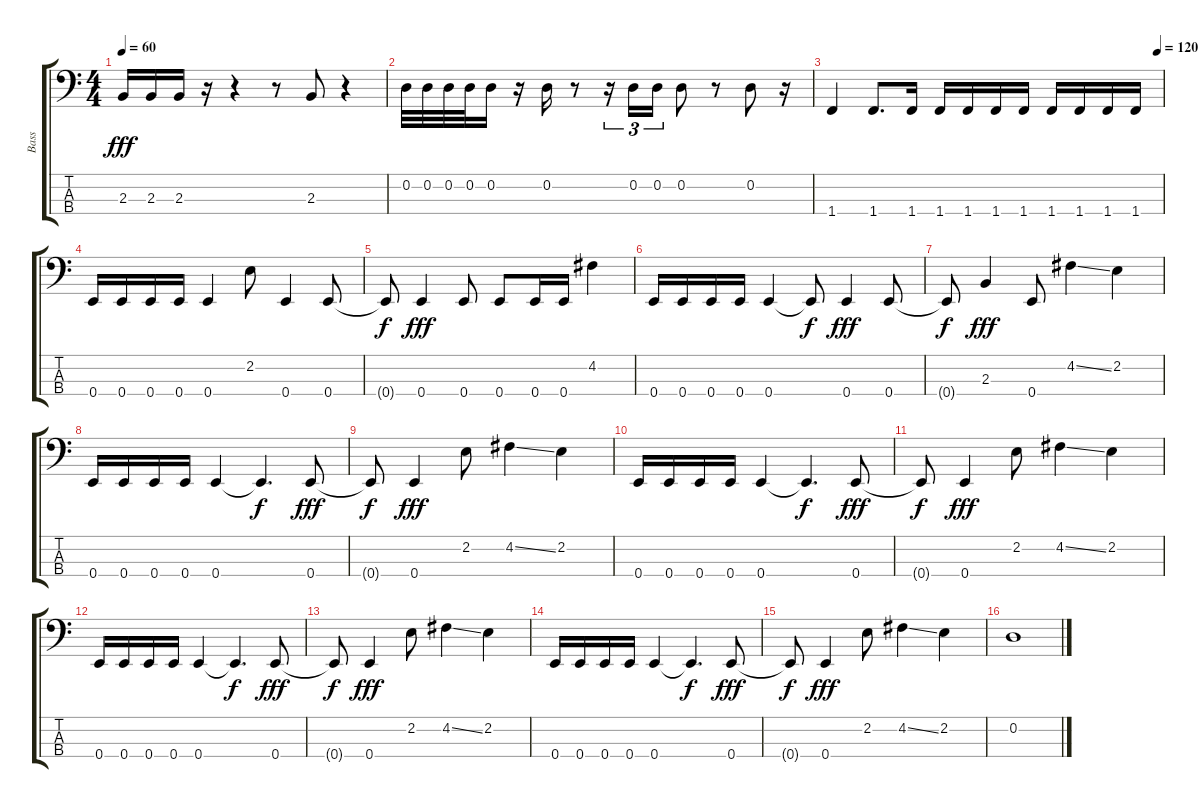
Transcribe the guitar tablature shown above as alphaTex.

\track ("Bass" "Bass") {instrument electricbassfinger}
\staff {score tabs}
\tuning (G2 D2 A1 E1) {hide}
\ts (4 4)
\tempo 60
\clef f4
\ks c
2.3.16{dy fff} 2.3.16 2.3.16 r.16 r.4 r.8 2.3.8 r.4 |
0.2.32 0.2.32 0.2.32 0.2.32 0.2.16 r.16 0.2.16 r.8 r.16{tu (3 2)} 0.2.16{tu (3 2)} 0.2.16{tu (3 2)} 0.2.8 r.8 0.2.8 r.16 |
\tempo (120 0.984375)
1.4.4 1.4.8{d} 1.4.16 1.4.16 1.4.16 1.4.16 1.4.16 1.4.16 1.4.16 1.4.16 1.4.16 |
0.4.16 0.4.16 0.4.16 0.4.16 0.4.4 2.2.8 0.4.4 0.4.8 |
0.4{t}.8{dy f} 0.4.4{dy fff} 0.4.8 0.4.8 0.4.16 0.4.16 4.2.4 |
0.4.16 0.4.16 0.4.16 0.4.16 0.4.4 0.4{t}.8{dy f} 0.4.4{dy fff} 0.4.8 |
0.4{t}.8{dy f} 2.3.4{dy fff} 0.4.8 4.2{ss}.4 2.2.4 |
0.4.16 0.4.16 0.4.16 0.4.16 0.4.4 0.4{t}.4{d dy f} 0.4.8{dy fff} |
0.4{t}.8{dy f} 0.4.4{dy fff} 2.2.8 4.2{ss}.4 2.2.4 |
0.4.16 0.4.16 0.4.16 0.4.16 0.4.4 0.4{t}.4{d dy f} 0.4.8{dy fff} |
0.4{t}.8{dy f} 0.4.4{dy fff} 2.2.8 4.2{ss}.4 2.2.4 |
0.4.16 0.4.16 0.4.16 0.4.16 0.4.4 0.4{t}.4{d dy f} 0.4.8{dy fff} |
0.4{t}.8{dy f} 0.4.4{dy fff} 2.2.8 4.2{ss}.4 2.2.4 |
0.4.16 0.4.16 0.4.16 0.4.16 0.4.4 0.4{t}.4{d dy f} 0.4.8{dy fff} |
0.4{t}.8{dy f} 0.4.4{dy fff} 2.2.8 4.2{ss}.4 2.2.4 |
0.2.1
